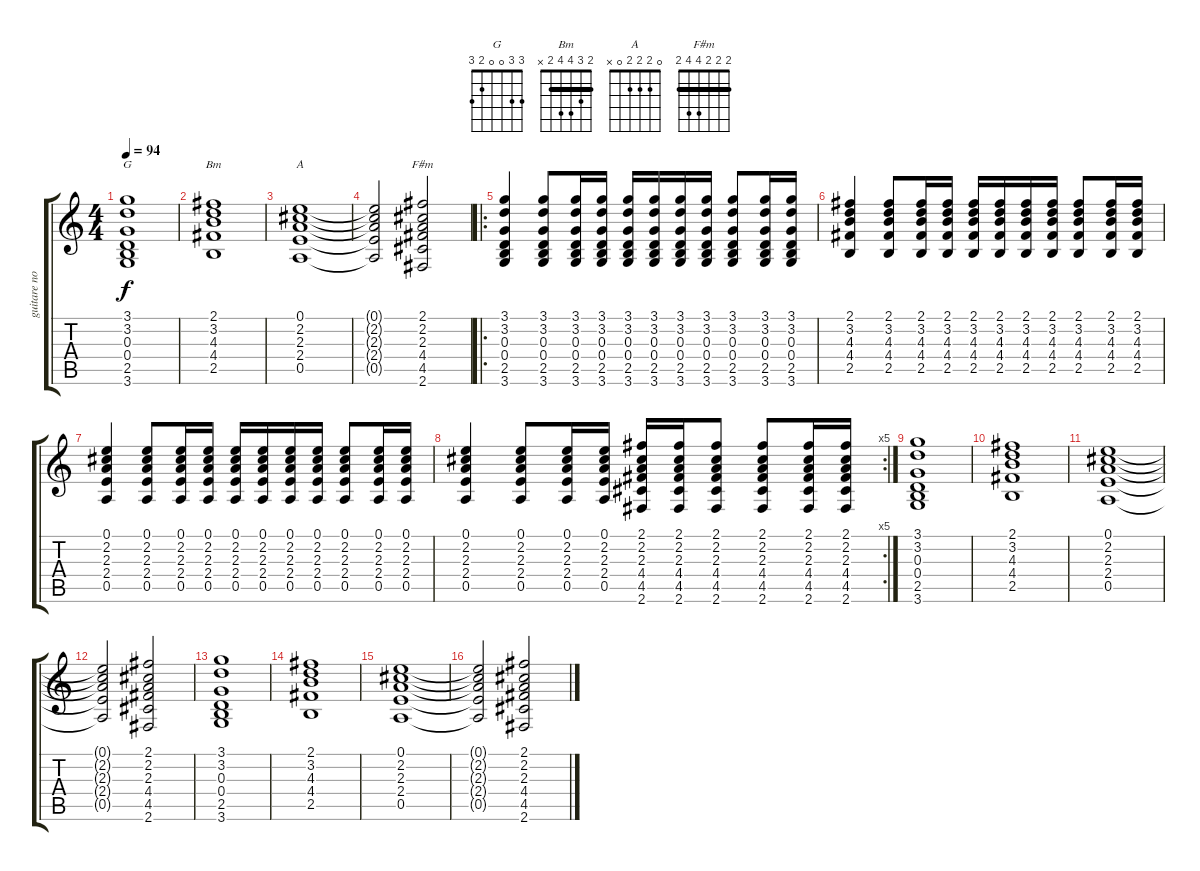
\track ("guitare normale" "guitare no") {instrument acousticguitarnylon}
\staff {score tabs}
\tuning (E4 B3 G3 D3 A2 E2) {hide}
\chord ("G" 3 3 0 0 2 3)
\chord ("Bm" 2 3 4 4 2 x) {barre 2}
\chord ("A" 0 2 2 2 0 x)
\chord ("F#m" 2 2 2 4 4 2) {barre 2}
\ts (4 4)
\tempo 94
\clef g2
\ks c
(3.1 3.2 0.3 0.4 2.5 3.6).1{ch "G" dy f} |
(2.1 3.2 4.3 4.4 2.5).1{ch "Bm"} |
(0.1 2.2 2.3 2.4 0.5).1{ch "A"} |
(0.1{t} 2.2{t} 2.3{t} 2.4{t} 0.5{t}).2 (2.1 2.2 2.3 4.4 4.5 2.6).2{ch "F#m"} |
\ro
(3.1 3.2 0.3 0.4 2.5 3.6).4 (3.1 3.2 0.3 0.4 2.5 3.6).8 (3.1 3.2 0.3 0.4 2.5 3.6).16 (3.1 3.2 0.3 0.4 2.5 3.6).16 (3.1 3.2 0.3 0.4 2.5 3.6).16 (3.1 3.2 0.3 0.4 2.5 3.6).16 (3.1 3.2 0.3 0.4 2.5 3.6).16 (3.1 3.2 0.3 0.4 2.5 3.6).16 (3.1 3.2 0.3 0.4 2.5 3.6).8 (3.1 3.2 0.3 0.4 2.5 3.6).16 (3.1 3.2 0.3 0.4 2.5 3.6).16 |
(2.1 3.2 4.3 4.4 2.5).4 (2.1 3.2 4.3 4.4 2.5).8 (2.1 3.2 4.3 4.4 2.5).16 (2.1 3.2 4.3 4.4 2.5).16 (2.1 3.2 4.3 4.4 2.5).16 (2.1 3.2 4.3 4.4 2.5).16 (2.1 3.2 4.3 4.4 2.5).16 (2.1 3.2 4.3 4.4 2.5).16 (2.1 3.2 4.3 4.4 2.5).8 (2.1 3.2 4.3 4.4 2.5).16 (2.1 3.2 4.3 4.4 2.5).16 |
(0.1 2.2 2.3 2.4 0.5).4 (0.1 2.2 2.3 2.4 0.5).8 (0.1 2.2 2.3 2.4 0.5).16 (0.1 2.2 2.3 2.4 0.5).16 (0.1 2.2 2.3 2.4 0.5).16 (0.1 2.2 2.3 2.4 0.5).16 (0.1 2.2 2.3 2.4 0.5).16 (0.1 2.2 2.3 2.4 0.5).16 (0.1 2.2 2.3 2.4 0.5).8 (0.1 2.2 2.3 2.4 0.5).16 (0.1 2.2 2.3 2.4 0.5).16 |
\rc 5
(0.1 2.2 2.3 2.4 0.5).4 (0.1 2.2 2.3 2.4 0.5).8 (0.1 2.2 2.3 2.4 0.5).16 (0.1 2.2 2.3 2.4 0.5).16 (2.1 2.2 2.3 4.4 4.5 2.6).16 (2.1 2.2 2.3 4.4 4.5 2.6).16 (2.1 2.2 2.3 4.4 4.5 2.6).8 (2.1 2.2 2.3 4.4 4.5 2.6).8 (2.1 2.2 2.3 4.4 4.5 2.6).16 (2.1 2.2 2.3 4.4 4.5 2.6).16 |
(3.1 3.2 0.3 0.4 2.5 3.6).1 |
(2.1 3.2 4.3 4.4 2.5).1 |
(0.1 2.2 2.3 2.4 0.5).1 |
(0.1{t} 2.2{t} 2.3{t} 2.4{t} 0.5{t}).2 (2.1 2.2 2.3 4.4 4.5 2.6).2 |
(3.1 3.2 0.3 0.4 2.5 3.6).1 |
(2.1 3.2 4.3 4.4 2.5).1 |
(0.1 2.2 2.3 2.4 0.5).1 |
(0.1{t} 2.2{t} 2.3{t} 2.4{t} 0.5{t}).2 (2.1 2.2 2.3 4.4 4.5 2.6).2
